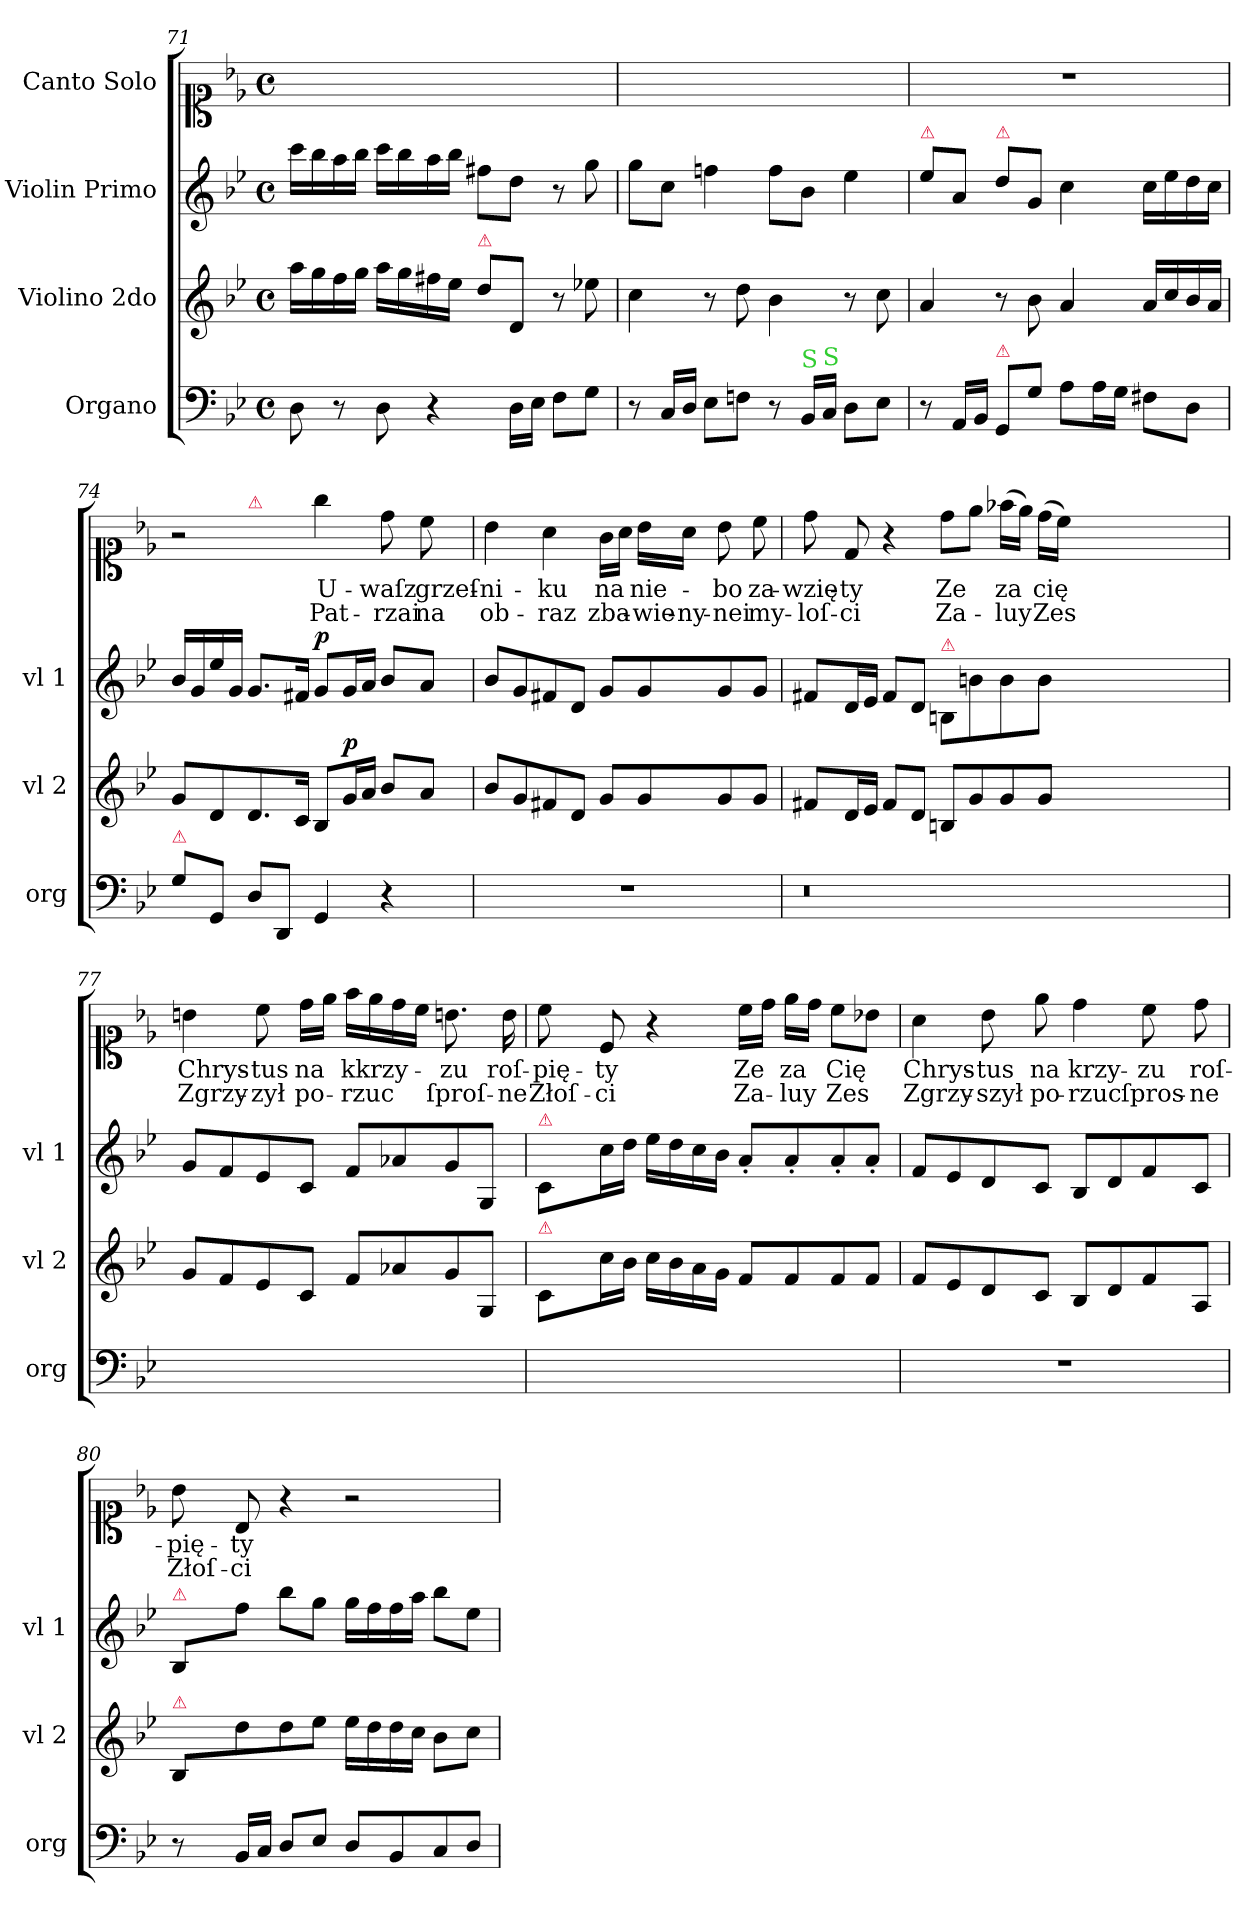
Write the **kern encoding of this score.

**kern	**kern	**dynam	**kern	**dynam	**kern	**text	**text
*part4	*part3	*part3	*part2	*part2	*part1	*part1	*part1
*staff4	*staff3	*staff3	*staff2	*staff2	*staff1	*staff1	*staff1
*I"Organo	*I"Violino 2do	*	*I"Violin Primo	*	*I"Canto Solo	*	*
*I'org	*I'vl 2	*	*I'vl 1	*	*	*	*
*clefF4	*clefG2	*	*clefG2	*	*clefC1	*	*
*k[b-e-]	*k[b-e-]	*	*k[b-e-]	*	*k[b-e-]	*	*
*M4/4	*M4/4	*	*M4/4	*	*M4/4	*	*
*met(c)	*met(c)	*	*met(c)	*	*met(c)	*	*
=71	=71	=71	=71	=71	=71	=71	=71
8D\	16aa\LL	.	16ccc\LL	.	1ryy	.	.
.	16gg\	.	16bb-\	.	.	.	.
8r	16ff\	.	16aa\	.	.	.	.
.	16gg\JJ	.	16bb-\JJ	.	.	.	.
8D\	16aa\LL	.	16ccc\LL	.	.	.	.
.	16gg\	.	16bb-\	.	.	.	.
4r	16ff#X\	.	16aa\	.	.	.	.
.	16ee-\JJ	.	16bb-\JJ	.	.	.	.
!	!LO:TX:a:color=crimson:t=⚠	!	!	!	!	!	!
.	8dd\L	.	8ff#X\L	.	.	.	.
16D\LL	8d/J	.	8dd\J	.	.	.	.
16E-\JJ	.	.	.	.	.	.	.
8F\L	8r	.	8r	.	.	.	.
8G\J	8ee-X\	.	8gg\	.	.	.	.
=72	=72	=72	=72	=72	=72	=72	=72
8r	4cc\	.	8gg\L	.	1ryy	.	.
16C/LL	.	.	8cc\J	.	.	.	.
16D/JJ	.	.	.	.	.	.	.
8E-\L	8r	.	4ffn\	.	.	.	.
8Fn\J	8dd\	.	.	.	.	.	.
8r	4b-\	.	8ff\L	.	.	.	.
!LO:TX:a:color=limegreen:t=S	!	!	!	!	!	!	!
16BB-/LL	.	.	8b-\J	.	.	.	.
!LO:TX:a:color=limegreen:t=S	!	!	!	!	!	!	!
16C/JJ	.	.	.	.	.	.	.
8D\L	8r	.	4ee-\	.	.	.	.
8E-\J	8cc\	.	.	.	.	.	.
=73	=73	=73	=73	=73	=73	=73	=73
!	!	!	!LO:TX:a:color=crimson:t=⚠	!	!	!	!
8r	4a/	.	8ee-\L	.	1r	.	.
16AA/LL	.	.	8a/J	.	.	.	.
16BB-/JJ	.	.	.	.	.	.	.
!	!	!	!LO:TX:a:color=crimson:t=⚠	!	!	!	!
!LO:TX:a:color=crimson:t=⚠	!	!	!	!	!	!	!
8GG/L	8r	.	8dd\L	.	.	.	.
8G\J	8b-\	.	8g/J	.	.	.	.
8A\L	4a/	.	4cc\	.	.	.	.
16A\L	.	.	.	.	.	.	.
16G\JJ	.	.	.	.	.	.	.
8F#X\L	16a/LL	.	16cc\LL	.	.	.	.
.	16cc/	.	16ee-\	.	.	.	.
8D\J	16b-/	.	16dd\	.	.	.	.
.	16a/JJ	.	16cc\JJ	.	.	.	.
=74	=74	=74	=74	=74	=74	=74	=74
!LO:TX:a:color=crimson:t=⚠	!	!	!	!	!	!	!
*	*	*	*	*	*^	*	*
8G\L	8g/L	.	16b-/LL	.	2r	4ryy	.	.
.	.	.	16g/	.	.	.	.	.
8GG/J	8d/	.	16ee-/	.	.	.	.	.
.	.	.	16g/JJ	.	.	.	.	.
!	!	!	!	!	!	!LO:TX:a:color=crimson:t=⚠	!	!
8D\L	8.d/	.	8.g/L	.	.	2.ryy	.	.
8DD/J	.	.	.	.	.	.	.	.
.	16c/Jk	.	16f#X/Jk	.	.	.	.	.
!	!	!	!	!LO:DY:a	!	!	!	!
4GG/	8B-/L	.	8g/L	p	4gg\	.	U-	Pat-
!	!	!LO:DY:a	!	!	!	!	!	!
.	16g/L	p	16g/L	.	.	.	.	.
.	16a/JJ	.	16a/JJ	.	.	.	.	.
4r	8b-/L	.	8b-/L	.	8dd\	.	-waſz	-rzai
.	8a/J	.	8a/J	.	8cc\	.	grzeſ-	na
*	*	*	*	*	*v	*v	*	*
=75	=75	=75	=75	=75	=75	=75	=75
1r	8b-/L	.	8b-/L	.	4b-\	-ni-	ob-
.	8g/	.	8g/	.	.	.	.
.	8f#X/	.	8f#X/	.	4a\	-ku	-raz
.	8d/J	.	8d/J	.	.	.	.
.	8g/L	.	8g/L	.	16g\LL	na	zba-
.	.	.	.	.	16a\JJ	.	.
.	8g/	.	8g/	.	16b-\LL	nie-	-wie-
.	.	.	.	.	16a\JJ	.	-ny-
.	8g/	.	8g/	.	8b-\	-bo	-nei
.	8g/J	.	8g/J	.	8cc\	za-	my-
=76	=76	=76	=76	=76	=76	=76	=76
0.r	8f#X/L	.	8f#X/L	.	8dd\	-wzię-	-loſ-
.	16d/L	.	16d/L	.	8d/	-ty	-ci
.	16e-/JJ	.	16e-/JJ	.	.	.	.
.	8f#/L	.	8f#/L	.	4r	.	.
.	8d/J	.	8d/J	.	.	.	.
!	!	!	!LO:TX:a:color=crimson:t=⚠	!	!	!	!
.	8Bn/L	.	8Bn/L	.	8dd\L	Ze	Za-
.	8g/	.	8bn\	.	8ee-\J	.	.
.	8g/	.	8b\	.	(16ff-X\LL	za	-luy
.	.	.	.	.	16ee-\JJ)	.	.
.	8g/J	.	8b\J	.	(16dd\LL	cię	Zes
.	.	.	.	.	16cc\JJ)	.	.
.	0ryy	.	0ryy	.	0ryy	.	.
=77	=77	=77	=77	=77	=77	=77	=77
1ryy	8g/L	.	8g/L	.	4bn\	Chrys-	Zgrzy-
.	8f/	.	8f/	.	.	.	.
.	8e-/	.	8e-/	.	8cc\	-tus	-zył
.	8c/J	.	8c/J	.	16dd\LL	na	po-
.	.	.	.	.	16ee-\JJ	.	.
.	8f/L	.	8f/L	.	16ff\LL	kkrzy-	-rzuc
.	.	.	.	.	16ee-\	.	.
.	8a-X/	.	8a-X/	.	16dd\	.	.
.	.	.	.	.	16cc\JJ	.	.
.	8g/	.	8g/	.	8.bn\	-zu	ſproſ-
.	8G/J	.	8G/J	.	.	.	.
.	.	.	.	.	16b\	roſ-	-ne
=78	=78	=78	=78	=78	=78	=78	=78
!	!	!	!LO:TX:a:color=crimson:t=⚠	!	!	!	!
!	!LO:TX:a:color=crimson:t=⚠	!	!	!	!	!	!
1ryy	8c/L	.	8c/L	.	8cc\	-pię-	Złoſ-
.	16cc\L	.	16cc\L	.	8c/	-ty	-ci
.	16b-\JJ	.	16dd\JJ	.	.	.	.
.	16cc\LL	.	16ee-\LL	.	4r	.	.
.	16b-\	.	16dd\	.	.	.	.
.	16a\	.	16cc\	.	.	.	.
.	16g\JJ	.	16b-\JJ	.	.	.	.
.	8f/L	.	8a'/L	.	16cc\LL	Ze	Za-
.	.	.	.	.	16dd\JJ	.	.
.	8f/	.	8a'/	.	16ee-\LL	za	-luy
.	.	.	.	.	16dd\JJ	.	.
.	8f/	.	8a'/	.	8cc\L	Cię	Zes
.	8f/J	.	8a'/J	.	8b-X\J	.	.
=79	=79	=79	=79	=79	=79	=79	=79
1r	8f/L	.	8f/L	.	4a\	Chrys-	Zgrzy-
.	8e-/	.	8e-/	.	.	.	.
.	8d/	.	8d/	.	8b-\	-tus	-szył
.	8c/J	.	8c/J	.	8ee-\	na	po-
.	8B-/L	.	8B-/L	.	4dd\	krzy-	-rzuc
.	8d/	.	8d/	.	.	.	.
.	8f/	.	8f/	.	8cc\	-zu	ſpros-
.	8A/J	.	8c/J	.	8dd\	roſ-	-ne
=80	=80	=80	=80	=80	=80	=80	=80
!	!	!	!LO:TX:a:color=crimson:t=⚠	!	!	!	!
!	!LO:TX:a:color=crimson:t=⚠	!	!	!	!	!	!
8r	8B-/L	.	8B-/L	.	8b-\	-pię-	Złoſ-
16BB-/LL	8dd\	.	8ff\J	.	8B-/	-ty	-ci
16C/JJ	.	.	.	.	.	.	.
8D/L	8dd\	.	8bb-\L	.	4r	.	.
8E-/J	8ee-\J	.	8gg\J	.	.	.	.
8D/L	16ee-\LL	.	16gg\LL	.	2r	.	.
.	16dd\	.	16ff\	.	.	.	.
8BB-/	16dd\	.	16ff\	.	.	.	.
.	16cc\JJ	.	16aa\JJ	.	.	.	.
8C/	8b-\L	.	8bb-\L	.	.	.	.
8D/J	8cc\J	.	8ee-\J	.	.	.	.
=	=	=	=	=	=	=	=
*-	*-	*-	*-	*-	*-	*-	*-
